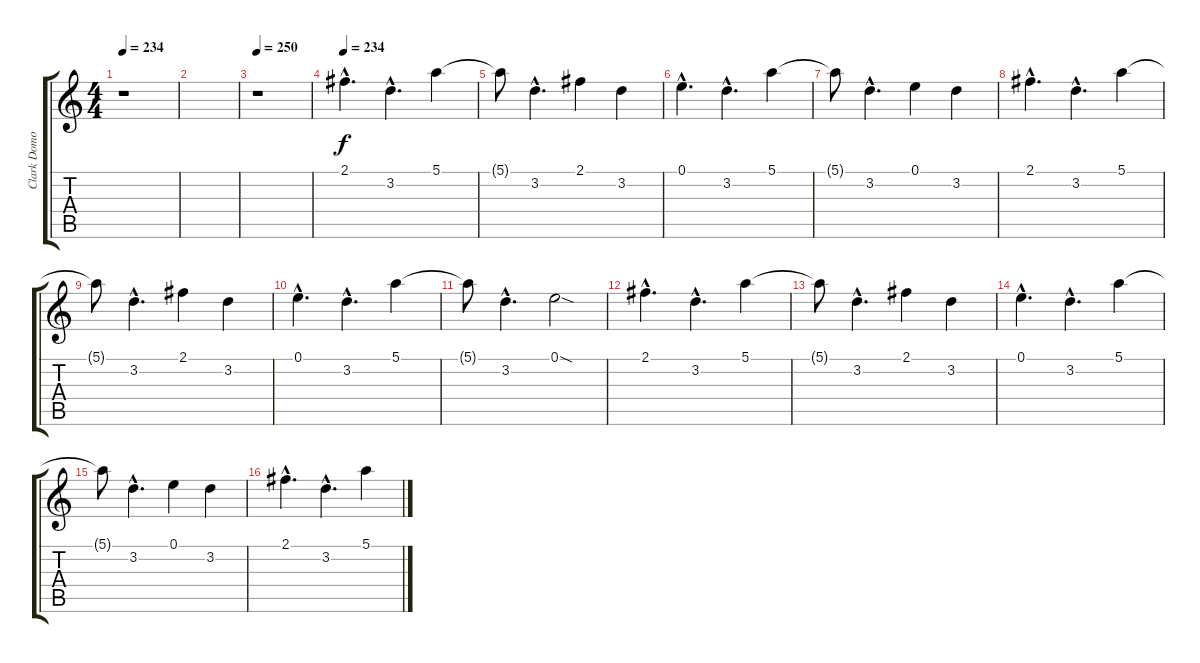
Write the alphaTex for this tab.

\track ("Clark Domoe" "Clark Domo") {instrument distortionguitar}
\staff {score tabs}
\tuning (E4 B3 G3 D3 A2 E2) {hide}
\ts (4 4)
\tempo 234
\clef g2
\ks c
r.1{dy f volume 3 instrument distortionguitar} |
|
\tempo 250
r.1 |
\tempo 234
2.1{hac}.4{d} 3.2{hac}.4{d} 5.1.4 |
5.1{t}.8 3.2{hac}.4{d} 2.1.4 3.2.4 |
0.1{hac}.4{d} 3.2{hac}.4{d} 5.1.4 |
5.1{t}.8 3.2{hac}.4{d} 0.1.4 3.2.4 |
2.1{hac}.4{d} 3.2{hac}.4{d} 5.1.4 |
5.1{t}.8 3.2{hac}.4{d} 2.1.4 3.2.4 |
0.1{hac}.4{d} 3.2{hac}.4{d} 5.1.4 |
5.1{t}.8 3.2{hac}.4{d} 0.1{sod}.2{volume 13} |
2.1{hac}.4{d} 3.2{hac}.4{d} 5.1.4 |
5.1{t}.8 3.2{hac}.4{d} 2.1.4 3.2.4 |
0.1{hac}.4{d} 3.2{hac}.4{d} 5.1.4 |
5.1{t}.8 3.2{hac}.4{d} 0.1.4 3.2.4 |
2.1{hac}.4{d} 3.2{hac}.4{d} 5.1.4
